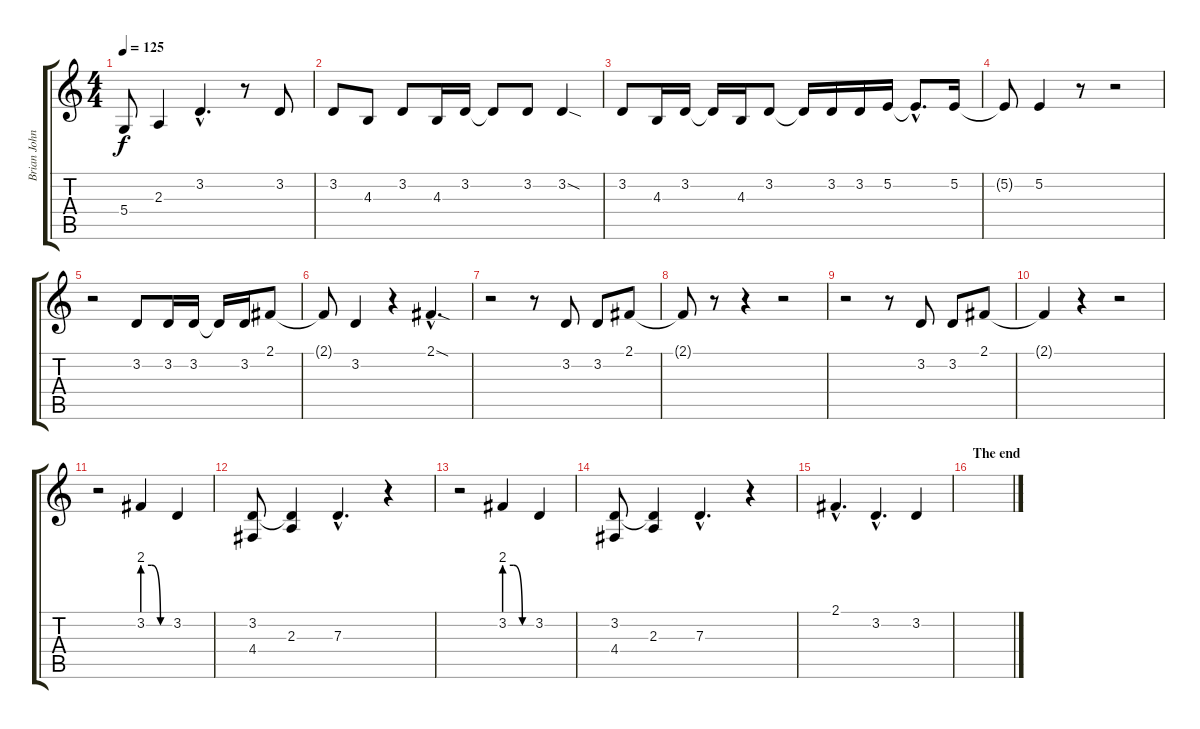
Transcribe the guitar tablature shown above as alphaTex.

\track ("Brian Johnson" "Brian John") {instrument harmonica}
\staff {score tabs}
\tuning (E4 B3 G3 D3 A2 E2) {hide}
\ts (4 4)
\tempo 125
\clef g2
\ks c
5.4.8{dy f} 2.3.4 3.2{hac}.4{d} r.8 3.2.8 |
3.2.8 4.3.8 3.2.8 4.3.16 3.2.16 3.2{t}.8 3.2.8 3.2{sod}.4 |
3.2.8 4.3.16 3.2.16 3.2{t}.16 4.3.16 3.2.8 3.2{t}.16 3.2.16 3.2.16 5.2.16 5.2{hac t}.8{d} 5.2.16 |
5.2{t}.8 5.2.4 r.8 r.2 |
r.2 3.2.8 3.2.16 3.2.16 3.2{t}.16 3.2.16 2.1.8 |
2.1{t}.8 3.2.4 r.4 2.1{sod hac}.4{d} |
r.2 r.8 3.2.8 3.2.8 2.1.8 |
2.1{t}.8 r.8 r.4 r.2 |
r.2 r.8 3.2.8 3.2.8 2.1.8 |
2.1{t}.4 r.4 r.2 |
r.2 3.2{be (custom 0 8 20 8 40 0 60 0)}.4 3.2.4 |
(3.2 4.4).8 (3.2{t} 2.3).4 7.3{hac}.4{d} r.4 |
r.2 3.2{be (custom 0 8 20 8 40 0 60 0)}.4 3.2.4 |
(3.2 4.4).8 (3.2{t} 2.3).4 7.3{hac}.4{d} r.4 |
2.1{hac}.4{d} 3.2{hac}.4{d} 3.2.4 |
\section ("" "The end")
